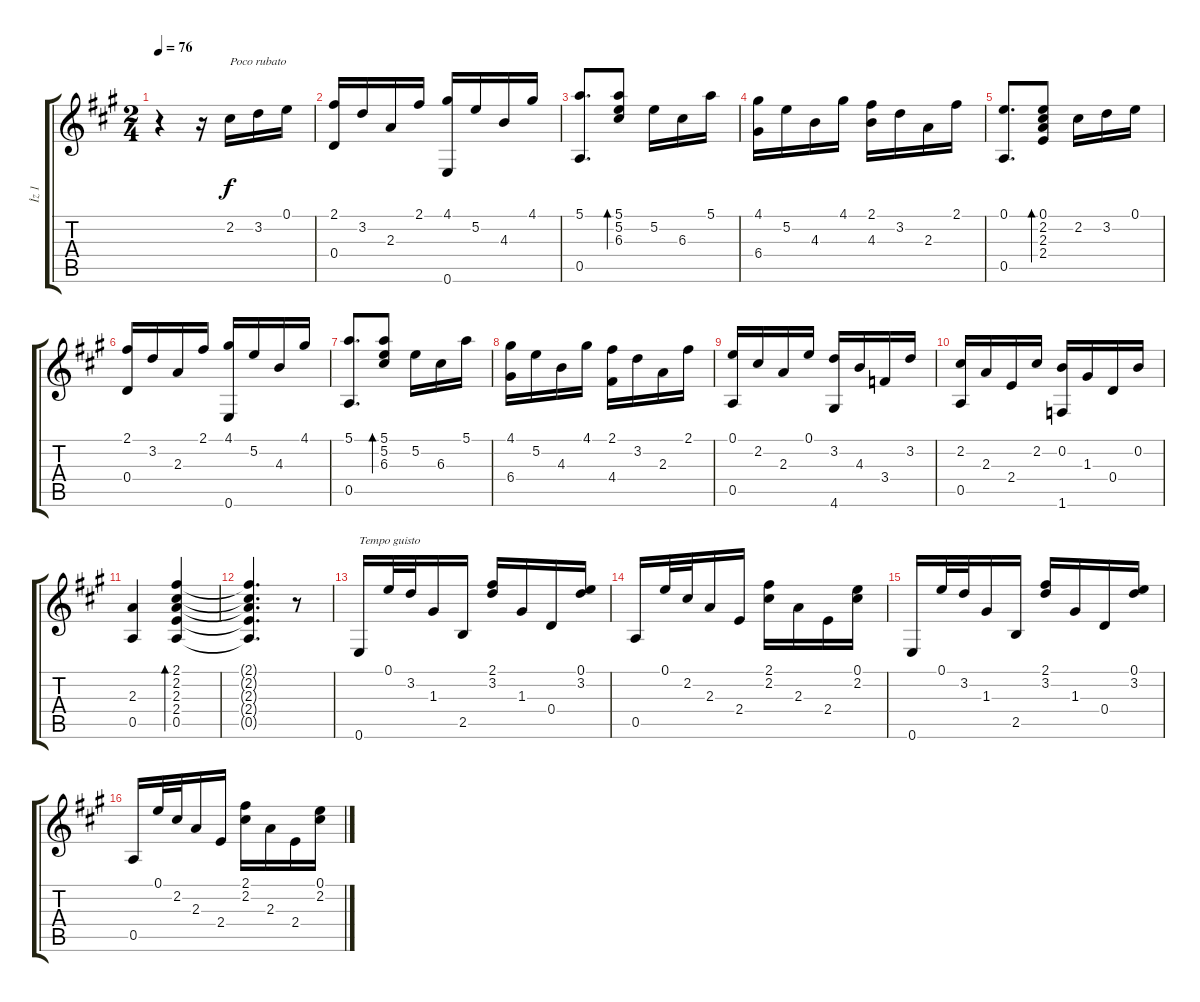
\track ("İz 1" "İz 1") {instrument acousticguitarnylon}
\staff {score tabs}
\tuning (E4 B3 G3 D3 A2 E2) {hide}
\ts (2 4)
\tempo 76
\clef g2
\ks a
r.4{dy f instrument acousticguitarnylon} r.16 2.2.16{txt "Poco rubato"} 3.2.16 0.1.16 |
(2.1 0.4).16 3.2.16 2.3.16 2.1.16 (4.1 0.6).16 5.2.16 4.3.16 4.1.16 |
(5.1 0.5).8{d} (5.1 5.2 6.3).8{bd 240} 5.2.16 6.3.16 5.1.16 |
(4.1 6.4).16 5.2.16 4.3.16 4.1.16 (2.1 4.3).16 3.2.16 2.3.16 2.1.16 |
(0.1 0.5).8{d} (0.1 2.2 2.3 2.4).8{bd 240} 2.2.16 3.2.16 0.1.16 |
(2.1 0.4).16 3.2.16 2.3.16 2.1.16 (4.1 0.6).16 5.2.16 4.3.16 4.1.16 |
(5.1 0.5).8{d} (5.1 5.2 6.3).8{bd 240} 5.2.16 6.3.16 5.1.16 |
(4.1 6.4).16 5.2.16 4.3.16 4.1.16 (2.1 4.4).16 3.2.16 2.3.16 2.1.16 |
(0.1 0.5).16 2.2.16 2.3.16 0.1.16 (3.2 4.6).16 4.3.16 3.4.16 3.2.16 |
(2.2 0.5).16 2.3.16 2.4.16 2.2.16 (0.2 1.6).16 1.3.16 0.4.16 0.2.16 |
(2.3 0.5).4 (2.1 2.2 2.3 2.4 0.5).4{bd 240} |
(2.1{t} 2.2{t} 2.3{t} 2.4{t} 0.5{t}).4{d} r.8 |
0.6.16{txt "Tempo guisto"} 0.1.32 3.2.32 1.3.16 2.5.16 (2.1 3.2).16 1.3.16 0.4.16 (0.1 3.2).16 |
0.5.16 0.1.32 2.2.32 2.3.16 2.4.16 (2.1 2.2).16 2.3.16 2.4.16 (0.1 2.2).16 |
0.6.16 0.1.32 3.2.32 1.3.16 2.5.16 (2.1 3.2).16 1.3.16 0.4.16 (0.1 3.2).16 |
0.5.16 0.1.32 2.2.32 2.3.16 2.4.16 (2.1 2.2).16 2.3.16 2.4.16 (0.1 2.2).16
